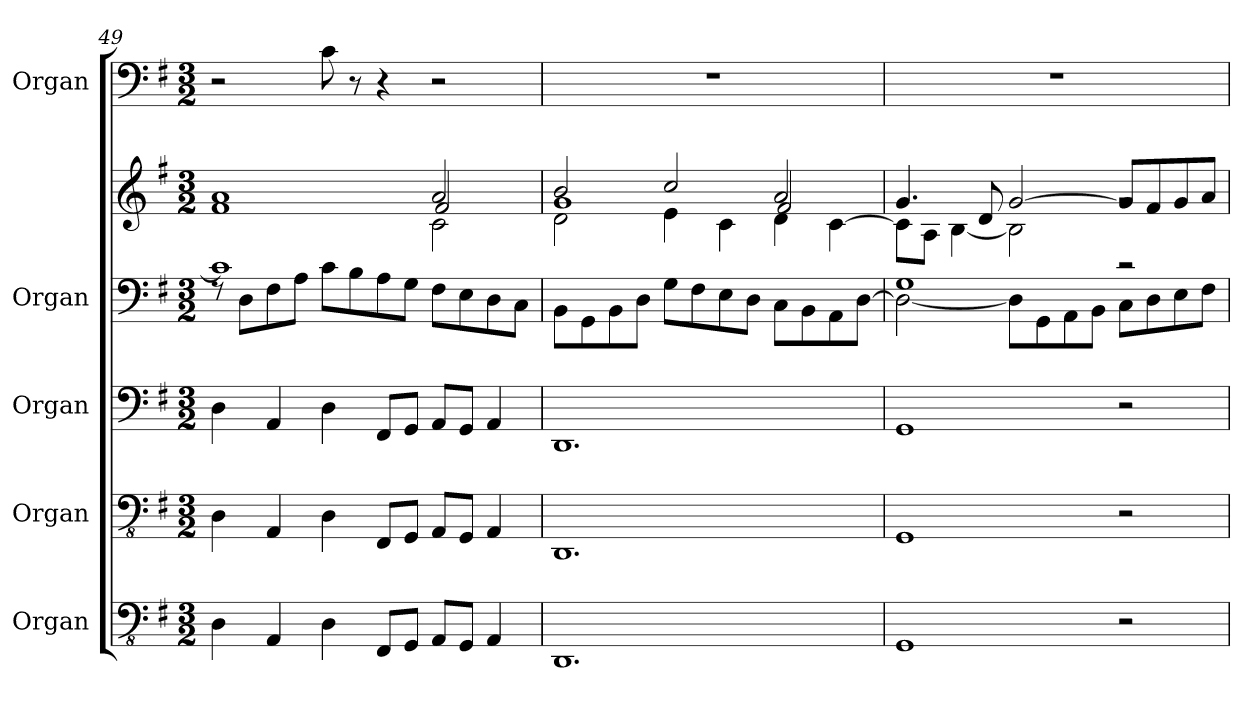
**kern	**kern	**kern	**kern	**kern	**kern
*part5	*part4	*part3	*part2	*part2	*part1
*staff6	*staff5	*staff4	*staff3	*staff2	*staff1
*I"Organ	*I"Organ	*I"Organ	*I"Organ	*	*I"Organ
!!LO:LB:g=z
*clefFv4	*clefFv4	*clefF4	*clefF4	*clefG2	*clefF4
*k[f#]	*k[f#]	*k[f#]	*k[f#]	*k[f#]	*k[f#]
*M3/2	*M3/2	*M3/2	*M3/2	*M3/2	*M3/2
=49	=49	=49	=49	=49	=49
*	*	*	*^	*^	*
*	*	*	*	*	*	*^	*
4DD\	4DD\	4D\	1c]	8rF	1a	1f#	1ryy	2r
.	.	.	.	8D\L	.	.	.	.
4AAA/	4AAA/	4AA/	.	8F#\	.	.	.	.
.	.	.	.	8A\J	.	.	.	.
4DD\	4DD\	4D\	.	8c\L	.	.	.	8c\
.	.	.	.	8B\	.	.	.	8r
8FFF#/L	8FFF#/L	8FF#/L	.	8A\	.	.	.	4r
8GGG/J	8GGG/J	8GG/J	.	8G\J	.	.	.	.
8AAA/L	8AAA/L	8AA/L	2ryy	8F#\L	2a/	2f#/	2c\	2r
8GGG/J	8GGG/J	8GG/J	.	8E\	.	.	.	.
4AAA/	4AAA/	4AA/	.	8D\	.	.	.	.
.	.	.	.	8C\J	.	.	.	.
*	*	*	*v	*v	*	*	*	*
=50	=50	=50	=50	=50	=50	=50	=50
1.DDD	1.DDD	1.DD	8BB\L	2b/	1g	2d\	1.r
.	.	.	8GG\	.	.	.	.
.	.	.	8BB\	.	.	.	.
.	.	.	8D\J	.	.	.	.
.	.	.	8G\L	2cc/	.	4e\	.
.	.	.	8F#\	.	.	.	.
.	.	.	8E\	.	.	4c\	.
.	.	.	8D\J	.	.	.	.
.	.	.	8C\L	2a/	2f#/	4d\	.
.	.	.	8BB\	.	.	.	.
.	.	.	8AA\	.	.	[4c\	.
.	.	.	[8D\J	.	.	.	.
*	*	*	*	*	*v	*v	*
=51	=51	=51	=51	=51	=51	=51
*	*	*	*^	*	*	*
1GGG	1GGG	1GG	1G	2D\_	4.g/	8c\L]	1.r
.	.	.	.	.	.	8A\J	.
.	.	.	.	.	.	[4B\	.
.	.	.	.	.	8d/	.	.
.	.	.	.	8D\L]	[2g/	2B\]	.
.	.	.	.	8GG\	.	.	.
.	.	.	.	8AA\	.	.	.
.	.	.	.	8BB\J	.	.	.
2r	2r	2r	2r	8C\L	8g/L]	2rg	.
.	.	.	.	8D\	8f#/	.	.
.	.	.	.	8E\	8g/	.	.
.	.	.	.	8F#\J	8a/J	.	.
*	*	*	*v	*v	*	*	*
*	*	*	*	*v	*v	*
=	=	=	=	=	=
*-	*-	*-	*-	*-	*-
